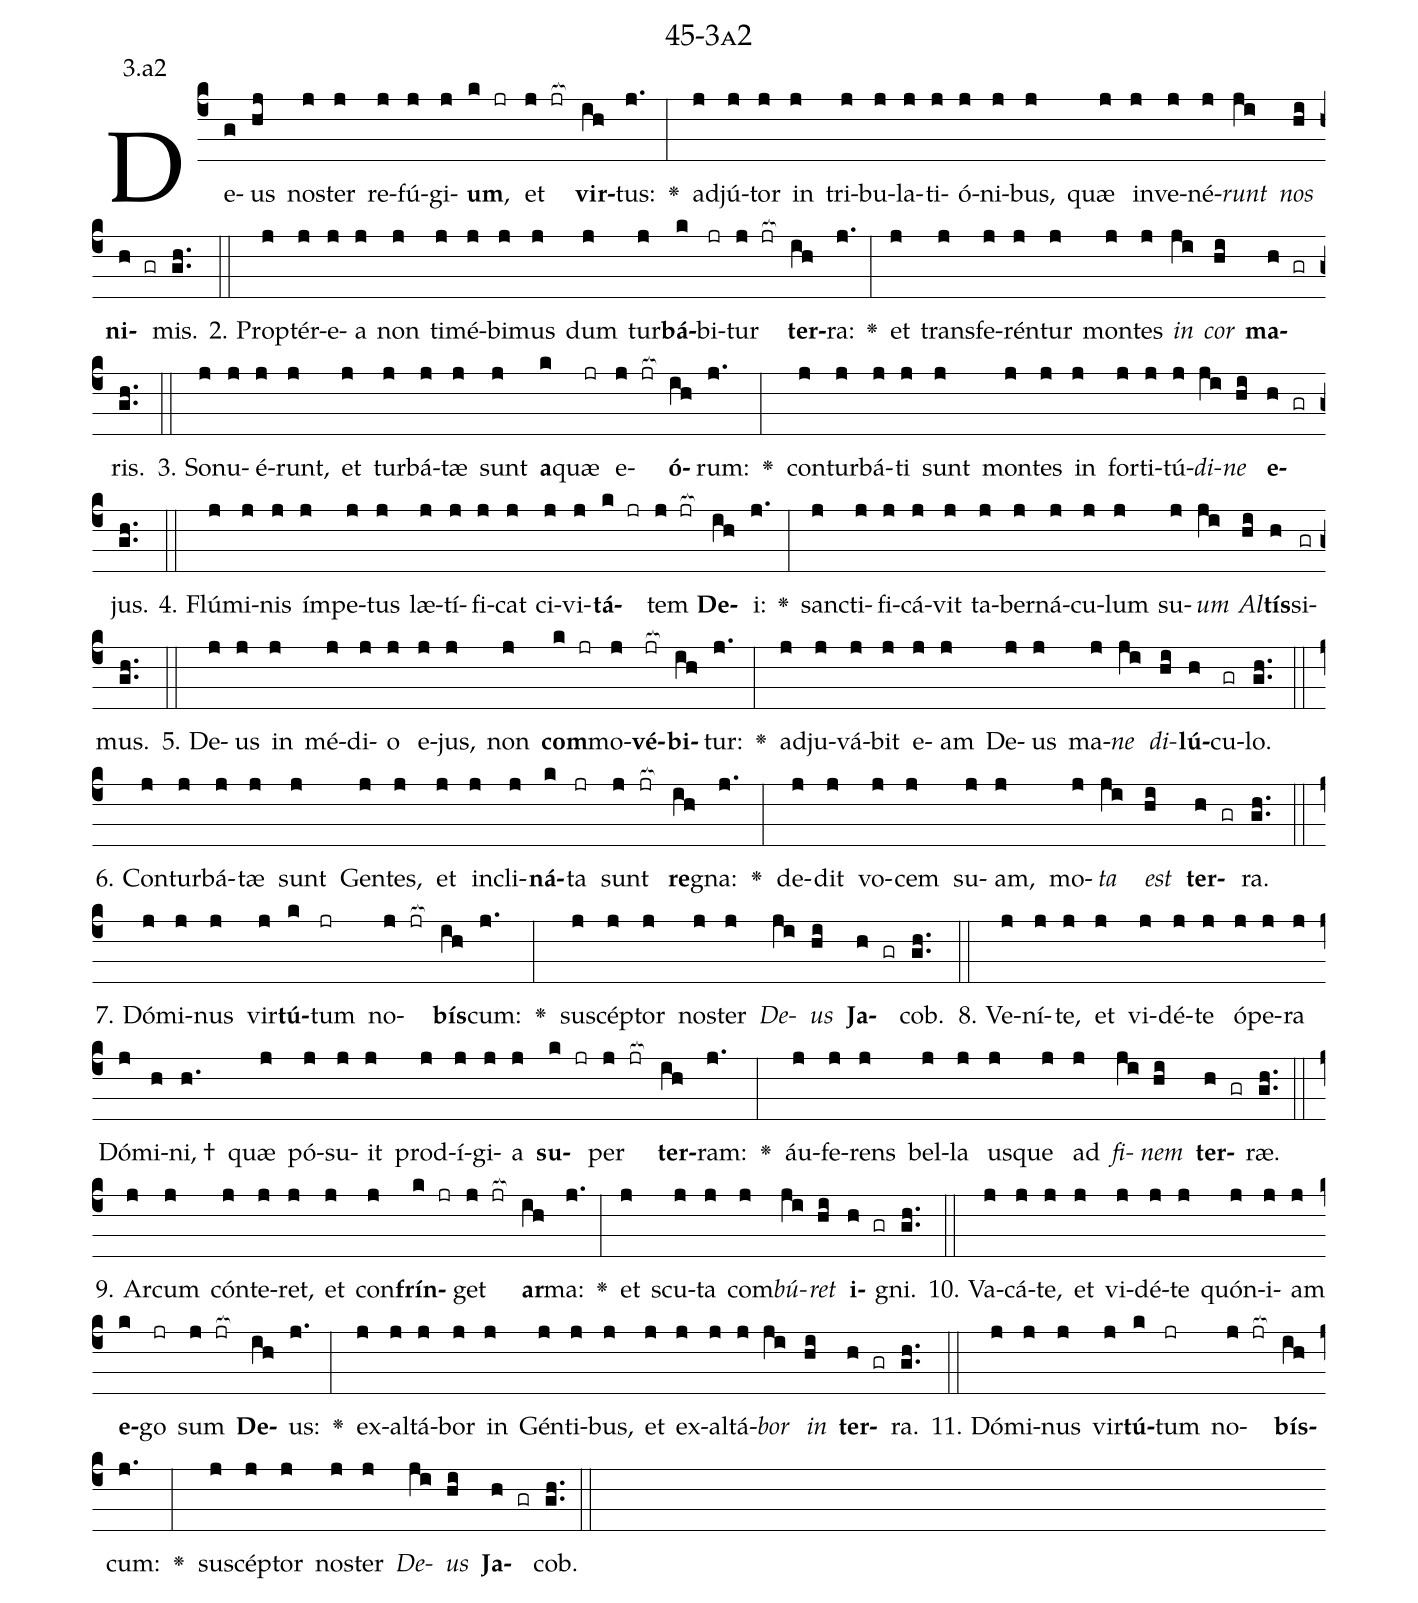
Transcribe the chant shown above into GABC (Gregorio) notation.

name: 45-3a2;
annotation: 3.a2;
%%
(c4)De(g)us(hj) nos(j)ter(j) re(j)fú(j)gi(j)<b>um</b>,(k jr) et(j jr[ocb:1{]) <b>vir</b>(ih[ocb:0}])tus:(j.) <v>\greheightstar</v>(:) ad(j)jú(j)tor(j) in(j) tri(j)bu(j)la(j)ti(j)ó(j)ni(j)bus,(j) quæ(j) in(j)ve(j)né(j)<i>runt</i>(ji) <i>nos</i>(hi) <b>ni</b>(h gr)mis.(gh..) (::)
2. Prop(j)tér(j)e(j)a(j) non(j) ti(j)mé(j)bi(j)mus(j) dum(j) tur(j)<b>bá</b>(k)bi(jr)tur(j jr[ocb:1{]) <b>ter</b>(ih[ocb:0}])ra:(j.) <v>\greheightstar</v>(:) et(j) trans(j)fe(j)rén(j)tur(j) mon(j)tes(j) <i>in</i>(ji) <i>cor</i>(hi) <b>ma</b>(h gr)ris.(gh..) (::)
3. So(j)nu(j)é(j)runt,(j) et(j) tur(j)bá(j)tæ(j) sunt(j) <b>a</b>(k)quæ(jr) e(j jr[ocb:1{])<b>ó</b>(ih[ocb:0}])rum:(j.) <v>\greheightstar</v>(:) con(j)tur(j)bá(j)ti(j) sunt(j) mon(j)tes(j) in(j) for(j)ti(j)tú(j)<i>di</i>(ji)<i>ne</i>(hi) <b>e</b>(h gr)jus.(gh..) (::)
4. Flú(j)mi(j)nis(j) ím(j)pe(j)tus(j) læ(j)tí(j)fi(j)cat(j) ci(j)vi(j)<b>tá</b>(k jr)tem(j jr[ocb:1{]) <b>De</b>(ih[ocb:0}])i:(j.) <v>\greheightstar</v>(:) sanc(j)ti(j)fi(j)cá(j)vit(j) ta(j)ber(j)ná(j)cu(j)lum(j) su(j)<i>um</i>(ji) <i>Al</i>(hi)<b>tís</b>(h)si(gr)mus.(gh..) (::)
5. De(j)us(j) in(j) mé(j)di(j)o(j) e(j)jus,(j) non(j) <b>com</b>(k jr)mo(j)<b>vé</b>(jr[ocb:1{])<b>bi</b>(ih[ocb:0}])tur:(j.) <v>\greheightstar</v>(:) ad(j)ju(j)vá(j)bit(j) e(j)am(j) De(j)us(j) ma(j)<i>ne</i>(ji) <i>di</i>(hi)<b>lú</b>(h)cu(gr)lo.(gh..) (::)
6. Con(j)tur(j)bá(j)tæ(j) sunt(j) Gen(j)tes,(j) et(j) in(j)cli(j)<b>ná</b>(k)ta(jr) sunt(j jr[ocb:1{]) <b>re</b>(ih[ocb:0}])gna:(j.) <v>\greheightstar</v>(:) de(j)dit(j) vo(j)cem(j) su(j)am,(j) mo(j)<i>ta</i>(ji) <i>est</i>(hi) <b>ter</b>(h gr)ra.(gh..) (::)
7. Dó(j)mi(j)nus(j) vir(j)<b>tú</b>(k)tum(jr) no(j jr[ocb:1{])<b>bís</b>(ih[ocb:0}])cum:(j.) <v>\greheightstar</v>(:) su(j)scép(j)tor(j) nos(j)ter(j) <i>De</i>(ji)<i>us</i>(hi) <b>Ja</b>(h gr)cob.(gh..) (::)
8. Ve(j)ní(j)te,(j) et(j) vi(j)dé(j)te(j) ó(j)pe(j)ra(j) Dó(j)mi(h)ni, †(h.) quæ(j) pó(j)su(j)it(j) prod(j)í(j)gi(j)a(j) <b>su</b>(k jr)per(j jr[ocb:1{]) <b>ter</b>(ih[ocb:0}])ram:(j.) <v>\greheightstar</v>(:) áu(j)fe(j)rens(j) bel(j)la(j) us(j)que(j) ad(j) <i>fi</i>(ji)<i>nem</i>(hi) <b>ter</b>(h gr)ræ.(gh..) (::)
9. Ar(j)cum(j) cón(j)te(j)ret,(j) et(j) con(j)<b>frín</b>(k jr)get(j jr[ocb:1{]) <b>ar</b>(ih[ocb:0}])ma:(j.) <v>\greheightstar</v>(:) et(j) scu(j)ta(j) com(j)<i>bú</i>(ji)<i>ret</i>(hi) <b>i</b>(h gr)gni.(gh..) (::)
10. Va(j)cá(j)te,(j) et(j) vi(j)dé(j)te(j) quón(j)i(j)am(j) <b>e</b>(k)go(jr) sum(j jr[ocb:1{]) <b>De</b>(ih[ocb:0}])us:(j.) <v>\greheightstar</v>(:) ex(j)al(j)tá(j)bor(j) in(j) Gén(j)ti(j)bus,(j) et(j) ex(j)al(j)tá(j)<i>bor</i>(ji) <i>in</i>(hi) <b>ter</b>(h gr)ra.(gh..) (::)
11. Dó(j)mi(j)nus(j) vir(j)<b>tú</b>(k)tum(jr) no(j jr[ocb:1{])<b>bís</b>(ih[ocb:0}])cum:(j.) <v>\greheightstar</v>(:) su(j)scép(j)tor(j) nos(j)ter(j) <i>De</i>(ji)<i>us</i>(hi) <b>Ja</b>(h gr)cob.(gh..) (::)
